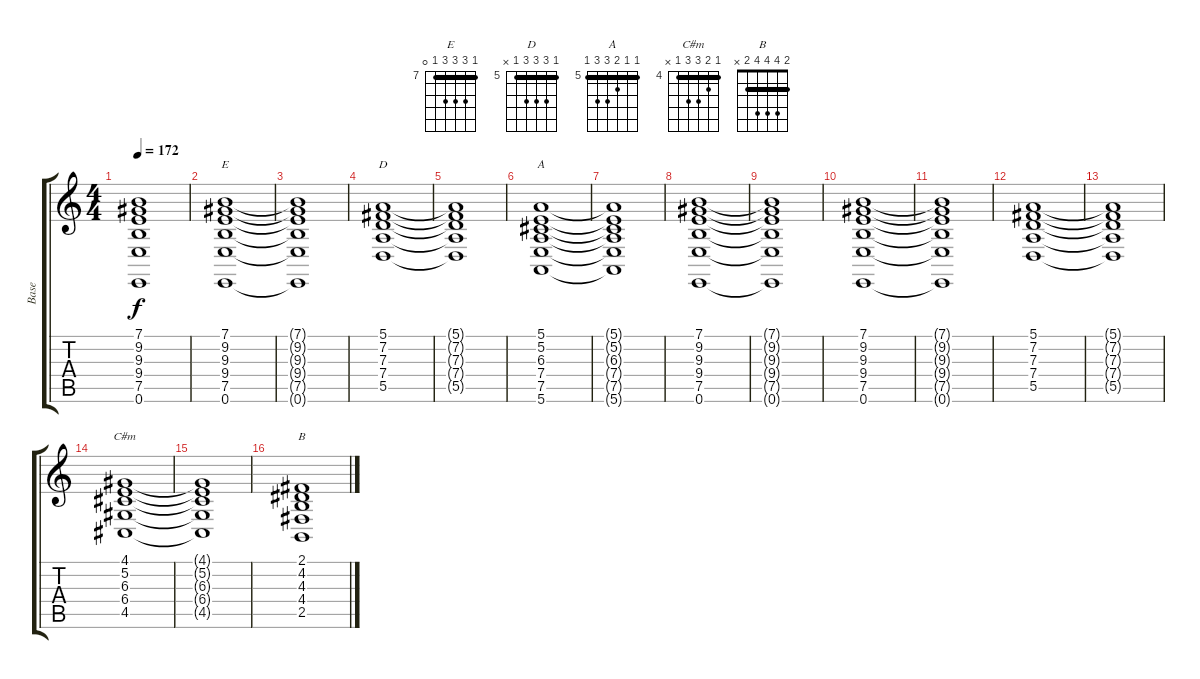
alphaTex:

\track ("Base" "Base") {instrument brightacousticpiano}
\staff {score tabs}
\tuning (E4 B3 G3 D3 A2 E2) {hide}
\chord ("E" 7 9 9 9 7 0) {firstfret 7 barre 7}
\chord ("D" 5 7 7 7 5 x) {firstfret 5 barre 5}
\chord ("A" 5 5 6 7 7 5) {firstfret 5 barre 5}
\chord ("C#m" 4 5 6 6 4 x) {firstfret 4 barre 4}
\chord ("B" 2 4 4 4 2 x) {barre 2}
\ts (4 4)
\tempo 172
\clef g2
\ks c
(7.1{t} 9.2{t} 9.3{t} 9.4{t} 7.5{t} 0.6{t}).1{dy f} |
(7.1 9.2 9.3 9.4 7.5 0.6).1{ch "E"} |
(7.1{t} 9.2{t} 9.3{t} 9.4{t} 7.5{t} 0.6{t}).1 |
(5.1 7.2 7.3 7.4 5.5).1{ch "D"} |
(5.1{t} 7.2{t} 7.3{t} 7.4{t} 5.5{t}).1 |
(5.1 5.2 6.3 7.4 7.5 5.6).1{ch "A"} |
(5.1{t} 5.2{t} 6.3{t} 7.4{t} 7.5{t} 5.6{t}).1 |
(7.1 9.2 9.3 9.4 7.5 0.6).1 |
(7.1{t} 9.2{t} 9.3{t} 9.4{t} 7.5{t} 0.6{t}).1 |
(7.1 9.2 9.3 9.4 7.5 0.6).1 |
(7.1{t} 9.2{t} 9.3{t} 9.4{t} 7.5{t} 0.6{t}).1 |
(5.1 7.2 7.3 7.4 5.5).1 |
(5.1{t} 7.2{t} 7.3{t} 7.4{t} 5.5{t}).1 |
(4.1 5.2 6.3 6.4 4.5).1{ch "C#m"} |
(4.1{t} 5.2{t} 6.3{t} 6.4{t} 4.5{t}).1 |
(2.1 4.2 4.3 4.4 2.5).1{ch "B"}
